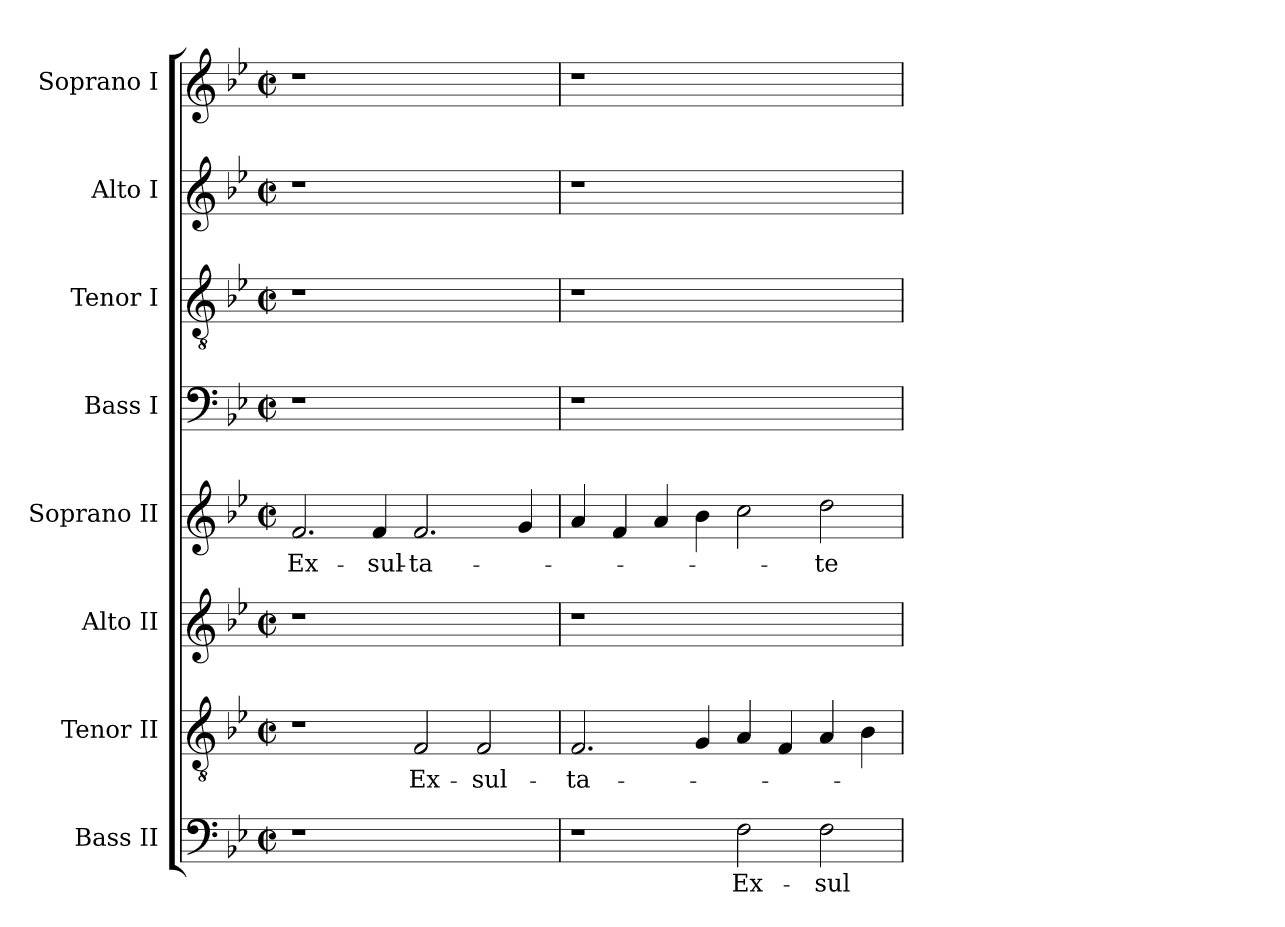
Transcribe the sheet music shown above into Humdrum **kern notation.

**kern	**text	**kern	**text	**kern	**kern	**text	**kern	**kern	**kern	**kern
*part8	*part8	*part7	*part7	*part6	*part5	*part5	*part4	*part3	*part2	*part1
*staff8	*staff8	*staff7	*staff7	*staff6	*staff5	*staff5	*staff4	*staff3	*staff2	*staff1
*I"Bass II	*	*I"Tenor II	*	*I"Alto II	*I"Soprano II	*	*I"Bass I	*I"Tenor I	*I"Alto I	*I"Soprano I
!!LO:PB:g=z
*clefF4	*	*clefGv2	*	*clefG2	*clefG2	*	*clefF4	*clefGv2	*clefG2	*clefG2
*k[b-e-]	*	*k[b-e-]	*	*k[b-e-]	*k[b-e-]	*	*k[b-e-]	*k[b-e-]	*k[b-e-]	*k[b-e-]
*B-:	*	*B-:	*	*B-:	*B-:	*	*B-:	*B-:	*B-:	*B-:
*M2/2	*	*M2/2	*	*M2/2	*M2/2	*	*M2/2	*M2/2	*M2/2	*M2/2
*met(c|)	*	*met(c|)	*	*met(c|)	*met(c|)	*	*met(c|)	*met(c|)	*met(c|)	*met(c|)
=1	=1	=1	=1	=1	=1	=1	=1	=1	=1	=1
!LO:N:vis=1	!	!	!	!LO:N:vis=1	!	!	!	!	!	!
!	!	!	!	!	!	!LO:LY:b:color=#000000	!LO:N:vis=1	!LO:N:vis=1	!LO:N:vis=1	!LO:N:vis=1
1r	.	1r	.	1r	2.fi/	Ex-	1r	1r	1r	1r
!	!	!	!	!	!	!LO:LY:b:color=#000000	!	!	!	!
.	.	.	.	.	4fi/	-sul-	.	.	.	.
!	!	!	!LO:LY:b:color=#000000	!	!	!	!	!	!	!
!	!	!	!	!	!	!LO:LY:b:color=#000000	!	!	!	!
1ryy	.	2Fi/	Ex-	1ryy	2.fi/	-ta-	1ryy	1ryy	1ryy	1ryy
!	!	!	!LO:LY:b:color=#000000	!	!	!	!	!	!	!
.	.	2Fi/	-sul-	.	.	.	.	.	.	.
.	.	.	.	.	4gi/	.	.	.	.	.
=2	=2	=2	=2	=2	=2	=2	=2	=2	=2	=2
!	!	!	!LO:LY:b:color=#000000	!LO:N:vis=1	!	!	!LO:N:vis=1	!LO:N:vis=1	!LO:N:vis=1	!LO:N:vis=1
1r	.	2.Fi/	-ta-	1r	4ai/	.	1r	1r	1r	1r
.	.	.	.	.	4fi/	.	.	.	.	.
.	.	.	.	.	4ai/	.	.	.	.	.
.	.	4Gi/	.	.	4b-i\	.	.	.	.	.
!	!LO:LY:b:color=#000000	!	!	!	!	!	!	!	!	!
2Fi\	Ex-	4Ai/	.	1ryy	2cci\	.	1ryy	1ryy	1ryy	1ryy
.	.	4Fi/	.	.	.	.	.	.	.	.
!	!LO:LY:b:color=#000000	!	!	!	!	!	!	!	!	!
!	!	!	!	!	!	!LO:LY:b:color=#000000	!	!	!	!
2Fi\	-sul-	4Ai/	.	.	2ddi\	-te	.	.	.	.
.	.	4B-i\	.	.	.	.	.	.	.	.
=	=	=	=	=	=	=	=	=	=	=
*-	*-	*-	*-	*-	*-	*-	*-	*-	*-	*-
